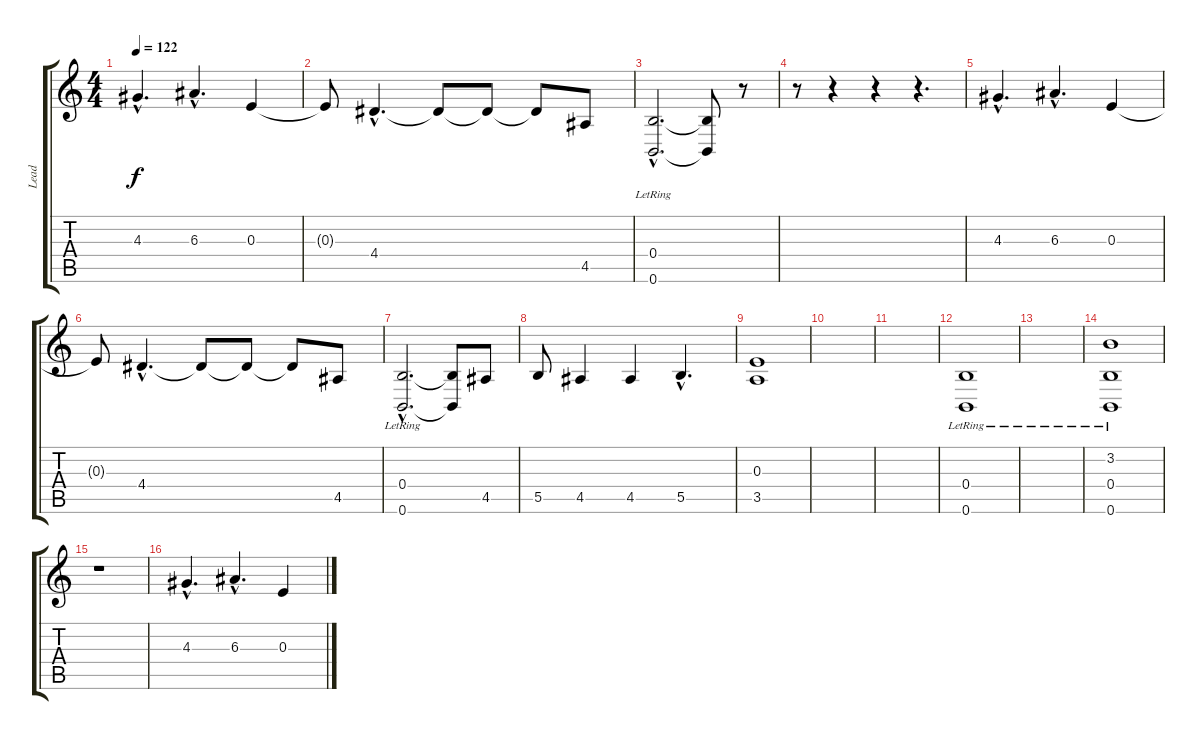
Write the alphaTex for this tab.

\track ("Lead" "Lead") {instrument acousticguitarsteel}
\staff {score tabs}
\tuning (Db4 Ab3 E3 B2 Gb2 B1) {hide}
\ts (4 4)
\tempo 122
\clef g2
\ks c
4.3{hac}.4{d dy f} 6.3{hac}.4{d} 0.3.4 |
0.3{t}.8 4.4{hac}.4{d} 4.4{t}.8 4.4{t}.8 4.4{t}.8 4.5.8 |
(0.4{hac lr} 0.6{hac lr}).2{d} (0.4{t} 0.6{t}).8 r.8 |
r.8 r.4 r.4 r.4{d} |
4.3{hac}.4{d} 6.3{hac}.4{d} 0.3.4 |
0.3{t}.8 4.4{hac}.4{d} 4.4{t}.8 4.4{t}.8 4.4{t}.8 4.5.8 |
(0.4{hac lr} 0.6{hac lr}).2{d} (0.4{t} 0.6{t}).8 4.5.8 |
5.5.8 4.5.4 4.5.4 5.5{hac}.4{d} |
(0.3 3.5).1 |
|
|
(0.4{lr} 0.6{lr}).1 |
|
(3.2{lr} 0.4{lr} 0.6{lr}).1 |
r.1 |
4.3{hac}.4{d} 6.3{hac}.4{d} 0.3.4
